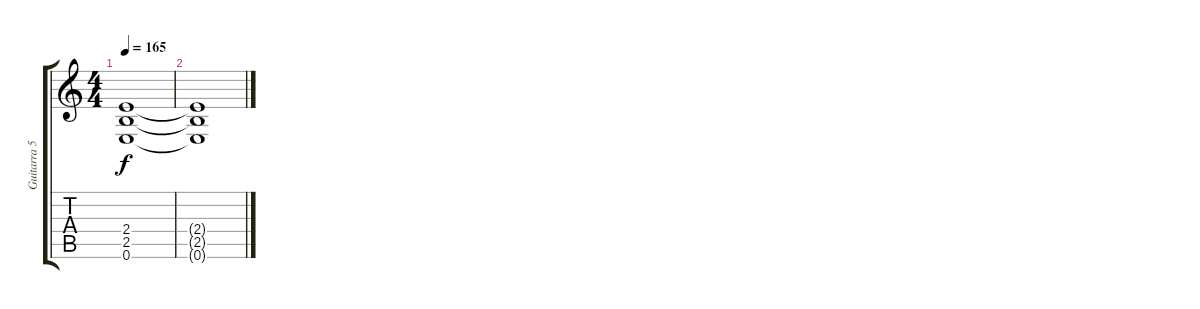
\track ("Guitarra 5 ( Ritmica 2 )" "Guitarra 5") {instrument distortionguitar}
\staff {score tabs}
\tuning (E4 B3 G3 D3 A2 E2) {hide}
\ts (4 4)
\tempo 165
\clef g2
\ks c
(2.4 2.5 0.6).1{dy f volume 8} |
(2.4{t} 2.5{t} 0.6{t}).1
